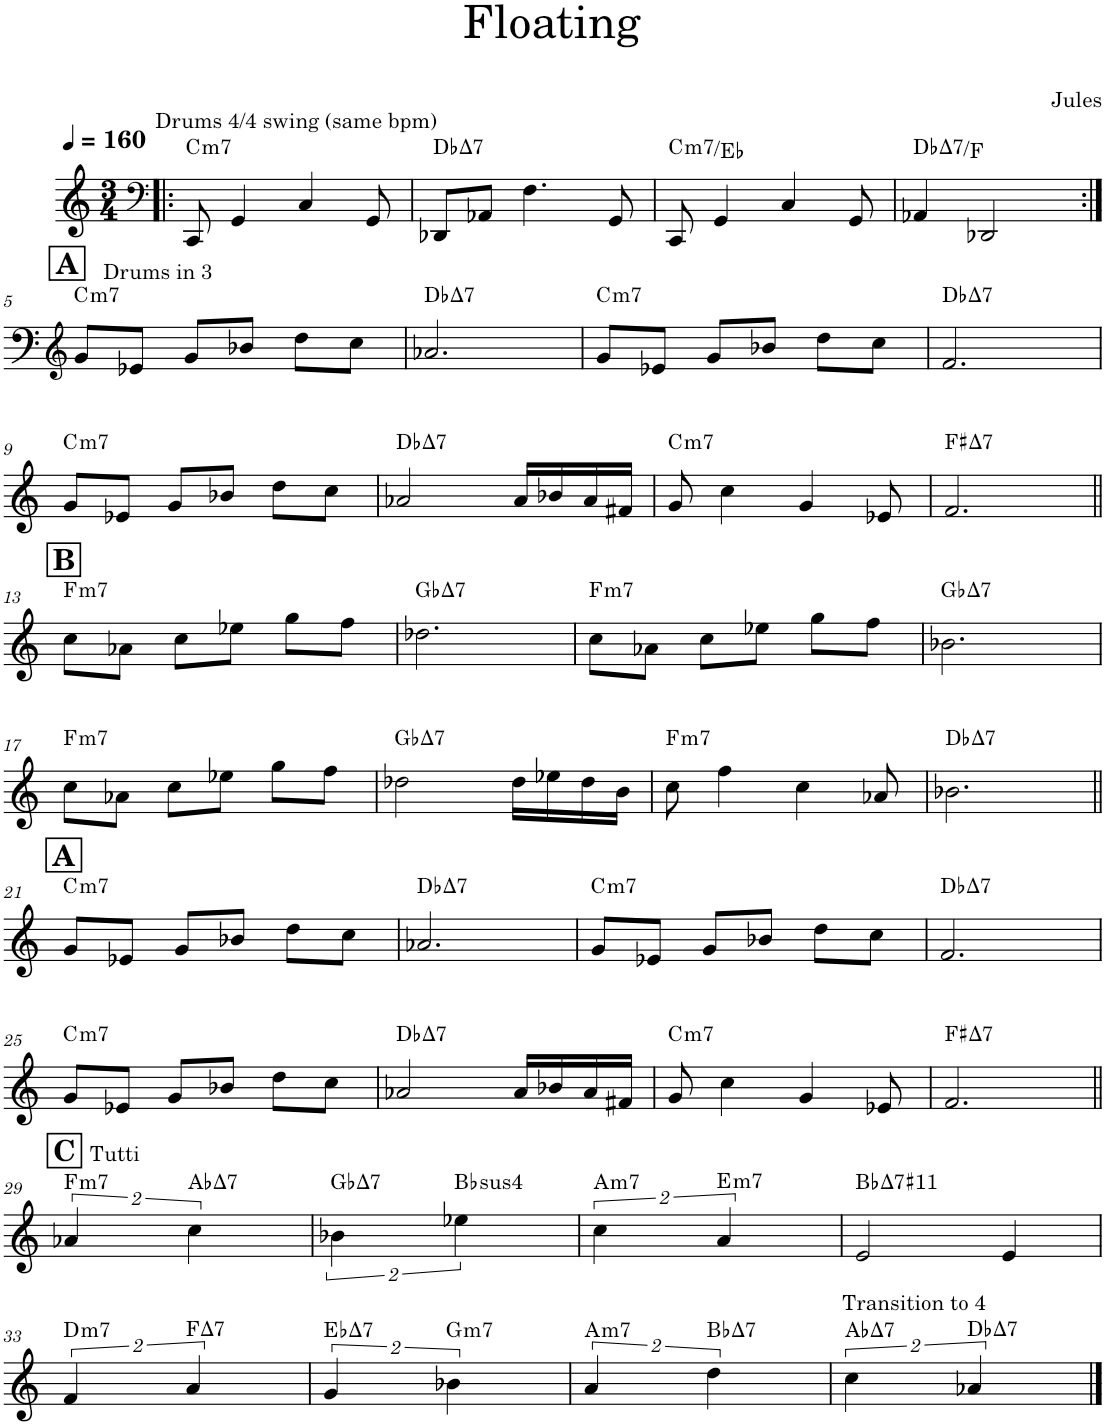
**kern	**harte
*part1	*part1
*staff1	*
*I"Piano	*
*I'Pno.	*
*clefF4	*
*k[]	*
*M3/4	*
*MM160	*
=1!|:	=1!|:
!LO:TX:a:t=Drums 4/4 swing (same bpm)	!LO:H:kt=m7
8CC/	C:min7
4GG/	.
4C/	.
8GG/	.
=2	=2
!	!LO:H:kt=7
8DD-X/L	Db:maj7
8AA-X/J	.
4.F\	.
8GG/	.
=3	=3
!	!LO:H:kt=m7
8CC/	C:min7/b3
4GG/	.
4C/	.
8GG/	.
=4	=4
!	!LO:H:kt=7
4AA-X/	Db:maj7/3
2DD-X/	.
!!LO:LB:g=z
!!LO:REH:place=s1:a:B:cj:fs=14:t=A
=5:|!	=5:|!
*clefG2	*
!LO:TX:a:t=Drums in 3	!LO:H:kt=m7
8g/L	C:min7
8e-X/J	.
8g/L	.
8b-X/J	.
8dd\L	.
8cc\J	.
=6	=6
!	!LO:H:kt=7
2.a-X/	Db:maj7
=7	=7
!	!LO:H:kt=m7
8g/L	C:min7
8e-X/J	.
8g/L	.
8b-X/J	.
8dd\L	.
8cc\J	.
=8	=8
!	!LO:H:kt=7
2.f/	Db:maj7
!!LO:LB:g=z
=9	=9
!	!LO:H:kt=m7
8g/L	C:min7
8e-X/J	.
8g/L	.
8b-X/J	.
8dd\L	.
8cc\J	.
=10	=10
!	!LO:H:kt=7
2a-X/	Db:maj7
16a-/LL	.
16b-X/	.
16a-/	.
16f#X/JJ	.
=11	=11
!	!LO:H:kt=m7
8g/	C:min7
4cc\	.
4g/	.
8e-X/	.
=12	=12
!	!LO:H:kt=7
2.f/	F#:maj7
!!LO:LB:g=z
!!LO:REH:place=s1:a:B:cj:fs=14:t=B
=13||	=13||
!	!LO:H:kt=m7
8cc\L	F:min7
8a-X\J	.
8cc\L	.
8ee-X\J	.
8gg\L	.
8ff\J	.
=14	=14
!	!LO:H:kt=7
2.dd-X\	Gb:maj7
=15	=15
!	!LO:H:kt=m7
8cc\L	F:min7
8a-X\J	.
8cc\L	.
8ee-X\J	.
8gg\L	.
8ff\J	.
=16	=16
!	!LO:H:kt=7
2.b-X\	Gb:maj7
!!LO:LB:g=z
=17	=17
!	!LO:H:kt=m7
8cc\L	F:min7
8a-X\J	.
8cc\L	.
8ee-X\J	.
8gg\L	.
8ff\J	.
=18	=18
!	!LO:H:kt=7
2dd-X\	Gb:maj7
16dd-\LL	.
16ee-X\	.
16dd-\	.
16b\JJ	.
=19	=19
!	!LO:H:kt=m7
8cc\	F:min7
4ff\	.
4cc\	.
8a-X/	.
=20	=20
!	!LO:H:kt=7
2.b-X\	Db:maj7
!!LO:LB:g=z
!!LO:REH:place=s1:a:B:cj:fs=14:t=A
=21||	=21||
!	!LO:H:kt=m7
8g/L	C:min7
8e-X/J	.
8g/L	.
8b-X/J	.
8dd\L	.
8cc\J	.
=22	=22
!	!LO:H:kt=7
2.a-X/	Db:maj7
=23	=23
!	!LO:H:kt=m7
8g/L	C:min7
8e-X/J	.
8g/L	.
8b-X/J	.
8dd\L	.
8cc\J	.
=24	=24
!	!LO:H:kt=7
2.f/	Db:maj7
!!LO:LB:g=z
=25	=25
!	!LO:H:kt=m7
8g/L	C:min7
8e-X/J	.
8g/L	.
8b-X/J	.
8dd\L	.
8cc\J	.
=26	=26
!	!LO:H:kt=7
2a-X/	Db:maj7
16a-/LL	.
16b-X/	.
16a-/	.
16f#X/JJ	.
=27	=27
!	!LO:H:kt=m7
8g/	C:min7
4cc\	.
4g/	.
8e-X/	.
=28	=28
!	!LO:H:kt=7
2.f/	F#:maj7
!!LO:LB:g=z
!!LO:REH:place=s1:a:B:cj:fs=14:t=C
=29||	=29||
!LO:TX:a:t=Tutti	!LO:H:kt=m7
8%3a-X/	F:min7
!	!LO:H:kt=7
8%3cc\	Ab:maj7
=30	=30
!	!LO:H:kt=7
8%3b-X\	Gb:maj7
!	!LO:H:kt=4
8%3ee-X\	Bb:sus4
=31	=31
!	!LO:H:kt=m7
8%3cc\	A:min7
!	!LO:H:kt=m7
8%3a/	E:min7
=32	=32
!	!LO:H:kt=7
2e/	Bb:maj7(#11)
4e/	.
!!LO:LB:g=z
=33	=33
!	!LO:H:kt=m7
8%3f/	D:min7
!	!LO:H:kt=7
8%3a/	F:maj7
=34	=34
!	!LO:H:kt=7
8%3g/	Eb:maj7
!	!LO:H:kt=m7
8%3b-X\	G:min7
=35	=35
!	!LO:H:kt=m7
8%3a/	A:min7
!	!LO:H:kt=7
8%3dd\	Bb:maj7
=36	=36
!LO:TX:a:t=Transition to 4	!LO:H:kt=7
8%3cc\	Ab:maj7
!	!LO:H:kt=7
8%3a-X/	Db:maj7
==	==
*-	*-
